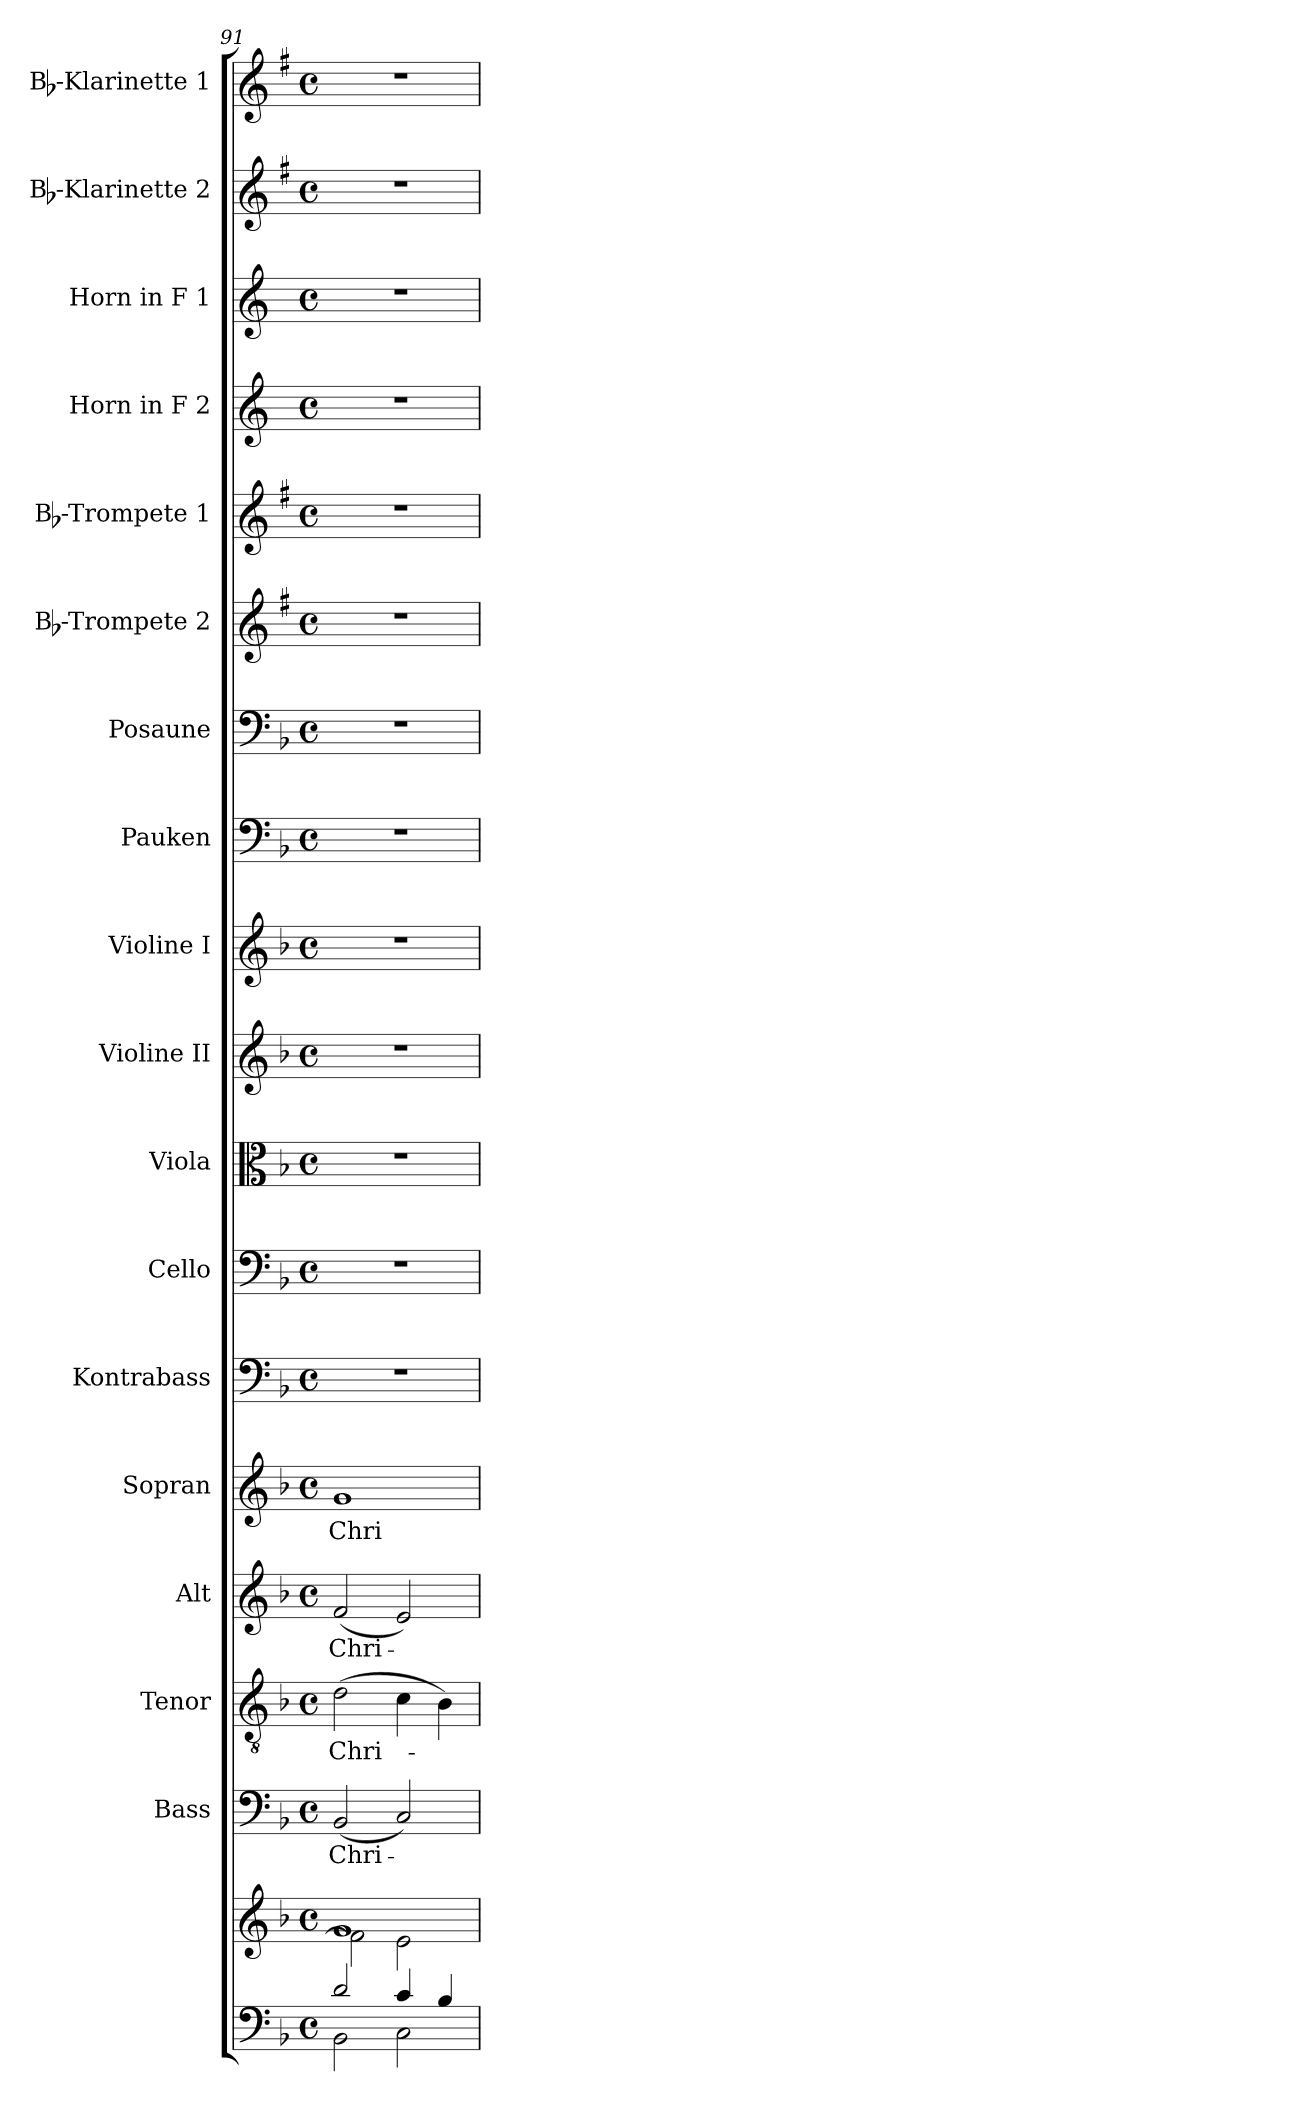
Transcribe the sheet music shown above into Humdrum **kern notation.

**kern	**kern	**kern	**text	**kern	**text	**kern	**text	**kern	**text	**kern	**kern	**kern	**kern	**kern	**kern	**kern	**kern	**kern	**kern	**kern	**kern	**kern
*part18	*part18	*part17	*part17	*part16	*part16	*part15	*part15	*part14	*part14	*part13	*part12	*part11	*part10	*part9	*part8	*part7	*part6	*part5	*part4	*part3	*part2	*part1
*staff19	*staff18	*staff17	*staff17	*staff16	*staff16	*staff15	*staff15	*staff14	*staff14	*staff13	*staff12	*staff11	*staff10	*staff9	*staff8	*staff7	*staff6	*staff5	*staff4	*staff3	*staff2	*staff1
*	*	*I"Bass	*	*I"Tenor	*	*I"Alt	*	*I"Sopran	*	*I"Kontrabass	*I"Cello	*I"Viola	*I"Violine II	*I"Violine I	*I"Pauken	*I"Posaune	*I"Bb-Trompete 2	*I"Bb-Trompete 1	*I"Horn in F 2	*I"Horn in F 1	*I"Bb-Klarinette 2	*I"Bb-Klarinette 1
*	*	*I'B.	*	*I'T.	*	*I'A.	*	*I'S.	*	*I'Kb.	*	*I'Vla.	*I'Vl. II	*I'Vl. I	*I'Pk.	*I'Pos.	*I'Bb Trp. 2	*I'Bb Trp. 1	*	*	*I'Bb Kl. 2	*I'Bb Kl. 1
*clefF4	*clefG2	*clefF4	*	*clefGv2	*	*clefG2	*	*clefG2	*	*clefF4	*clefF4	*clefC3	*clefG2	*clefG2	*clefF4	*clefF4	*clefG2	*clefG2	*clefG2	*clefG2	*clefG2	*clefG2
*	*	*	*	*	*	*	*	*	*	*ITrd7c12	*	*	*	*	*	*	*ITrd1c2	*ITrd1c2	*ITrd4c7	*ITrd4c7	*ITrd1c2	*ITrd1c2
*k[b-]	*k[b-]	*k[b-]	*	*k[b-]	*	*k[b-]	*	*k[b-]	*	*k[b-]	*k[b-]	*k[b-]	*k[b-]	*k[b-]	*k[b-]	*k[b-]	*k[b-]	*k[b-]	*k[b-]	*k[b-]	*k[b-]	*k[b-]
*F:	*F:	*F:	*	*F:	*	*F:	*	*F:	*	*F:	*F:	*F:	*F:	*F:	*F:	*F:	*F:	*F:	*F:	*F:	*F:	*F:
*M4/4	*M4/4	*M4/4	*	*M4/4	*	*M4/4	*	*M4/4	*	*M4/4	*M4/4	*M4/4	*M4/4	*M4/4	*M4/4	*M4/4	*M4/4	*M4/4	*M4/4	*M4/4	*M4/4	*M4/4
*met(c)	*met(c)	*met(c)	*	*met(c)	*	*met(c)	*	*met(c)	*	*met(c)	*met(c)	*met(c)	*met(c)	*met(c)	*met(c)	*met(c)	*met(c)	*met(c)	*met(c)	*met(c)	*met(c)	*met(c)
=91	=91	=91	=91	=91	=91	=91	=91	=91	=91	=91	=91	=91	=91	=91	=91	=91	=91	=91	=91	=91	=91	=91
*^	*^	*	*	*	*	*	*	*	*	*	*	*	*	*	*	*	*	*	*	*	*	*
!	!	!	!	!	!LO:LY:b	!	!LO:LY:b	!	!LO:LY:b	!	!LO:LY:b	!	!	!	!	!	!	!	!	!	!	!	!	!
2d/	2BB-\	1g	2f\]	(<2BB-/	Chri-	(>2d\	Chri-	(<2f/	Chri-	1g	Chri-	1r	1r	1r	1r	1r	1r	1r	1r	1r	1r	1r	1r	1r
4c/	2C\	.	2e\	2C/)	.	4c\	.	2e/)	.	.	.	.	.	.	.	.	.	.	.	.	.	.	.	.
4B-/	.	.	.	.	.	4B-\)	.	.	.	.	.	.	.	.	.	.	.	.	.	.	.	.	.	.
*v	*v	*	*	*	*	*	*	*	*	*	*	*	*	*	*	*	*	*	*	*	*	*	*	*
*	*v	*v	*	*	*	*	*	*	*	*	*	*	*	*	*	*	*	*	*	*	*	*	*
=	=	=	=	=	=	=	=	=	=	=	=	=	=	=	=	=	=	=	=	=	=	=
*-	*-	*-	*-	*-	*-	*-	*-	*-	*-	*-	*-	*-	*-	*-	*-	*-	*-	*-	*-	*-	*-	*-
